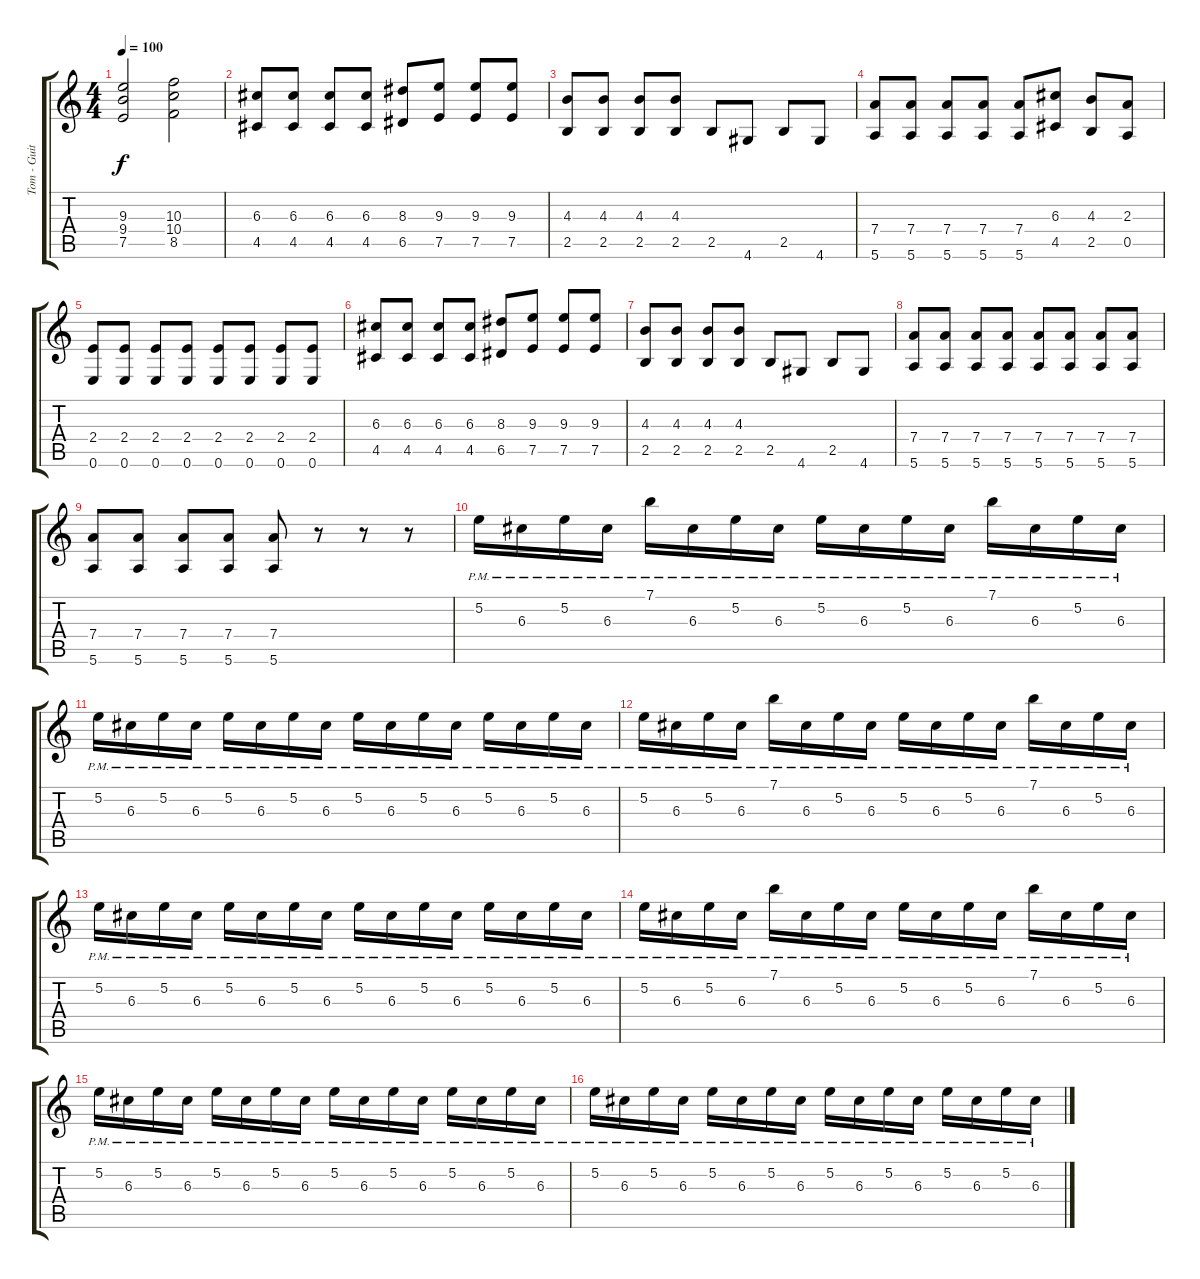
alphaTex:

\track ("Tom - Guitar" "Tom - Guit") {instrument overdrivenguitar}
\staff {score tabs}
\tuning (E4 B3 G3 D3 A2 E2) {hide}
\ts (4 4)
\tempo 100
\clef g2
\ks c
(9.3{t} 9.4{t} 7.5{t}).2{dy f} (10.3 10.4 8.5).2 |
(6.3 4.5).8 (6.3 4.5).8 (6.3 4.5).8 (6.3 4.5).8 (8.3 6.5).8 (9.3 7.5).8 (9.3 7.5).8 (9.3 7.5).8 |
(4.3 2.5).8 (4.3 2.5).8 (4.3 2.5).8 (4.3 2.5).8 2.5.8 4.6.8 2.5.8 4.6.8 |
(7.4 5.6).8 (7.4 5.6).8 (7.4 5.6).8 (7.4 5.6).8 (7.4 5.6).8 (6.3 4.5).8 (4.3 2.5).8 (2.3 0.5).8 |
(2.4 0.6).8 (2.4 0.6).8 (2.4 0.6).8 (2.4 0.6).8 (2.4 0.6).8 (2.4 0.6).8 (2.4 0.6).8 (2.4 0.6).8 |
(6.3 4.5).8 (6.3 4.5).8 (6.3 4.5).8 (6.3 4.5).8 (8.3 6.5).8 (9.3 7.5).8 (9.3 7.5).8 (9.3 7.5).8 |
(4.3 2.5).8 (4.3 2.5).8 (4.3 2.5).8 (4.3 2.5).8 2.5.8 4.6.8 2.5.8 4.6.8 |
(7.4 5.6).8 (7.4 5.6).8 (7.4 5.6).8 (7.4 5.6).8 (7.4 5.6).8 (7.4 5.6).8 (7.4 5.6).8 (7.4 5.6).8 |
(7.4 5.6).8 (7.4 5.6).8 (7.4 5.6).8 (7.4 5.6).8 (7.4 5.6).8 r.8 r.8 r.8 |
5.2{pm}.16 6.3{pm}.16 5.2{pm}.16 6.3{pm}.16 7.1{pm}.16 6.3{pm}.16 5.2{pm}.16 6.3{pm}.16 5.2{pm}.16 6.3{pm}.16 5.2{pm}.16 6.3{pm}.16 7.1{pm}.16 6.3{pm}.16 5.2{pm}.16 6.3{pm}.16 |
5.2{pm}.16 6.3{pm}.16 5.2{pm}.16 6.3{pm}.16 5.2{pm}.16 6.3{pm}.16 5.2{pm}.16 6.3{pm}.16 5.2{pm}.16 6.3{pm}.16 5.2{pm}.16 6.3{pm}.16 5.2{pm}.16 6.3{pm}.16 5.2{pm}.16 6.3{pm}.16 |
5.2{pm}.16 6.3{pm}.16 5.2{pm}.16 6.3{pm}.16 7.1{pm}.16 6.3{pm}.16 5.2{pm}.16 6.3{pm}.16 5.2{pm}.16 6.3{pm}.16 5.2{pm}.16 6.3{pm}.16 7.1{pm}.16 6.3{pm}.16 5.2{pm}.16 6.3{pm}.16 |
5.2{pm}.16 6.3{pm}.16 5.2{pm}.16 6.3{pm}.16 5.2{pm}.16 6.3{pm}.16 5.2{pm}.16 6.3{pm}.16 5.2{pm}.16 6.3{pm}.16 5.2{pm}.16 6.3{pm}.16 5.2{pm}.16 6.3{pm}.16 5.2{pm}.16 6.3{pm}.16 |
5.2{pm}.16 6.3{pm}.16 5.2{pm}.16 6.3{pm}.16 7.1{pm}.16 6.3{pm}.16 5.2{pm}.16 6.3{pm}.16 5.2{pm}.16 6.3{pm}.16 5.2{pm}.16 6.3{pm}.16 7.1{pm}.16 6.3{pm}.16 5.2{pm}.16 6.3{pm}.16 |
5.2{pm}.16 6.3{pm}.16 5.2{pm}.16 6.3{pm}.16 5.2{pm}.16 6.3{pm}.16 5.2{pm}.16 6.3{pm}.16 5.2{pm}.16 6.3{pm}.16 5.2{pm}.16 6.3{pm}.16 5.2{pm}.16 6.3{pm}.16 5.2{pm}.16 6.3{pm}.16 |
5.2{pm}.16 6.3{pm}.16 5.2{pm}.16 6.3{pm}.16 5.2{pm}.16 6.3{pm}.16 5.2{pm}.16 6.3{pm}.16 5.2{pm}.16 6.3{pm}.16 5.2{pm}.16 6.3{pm}.16 5.2{pm}.16 6.3{pm}.16 5.2{pm}.16 6.3{pm}.16
